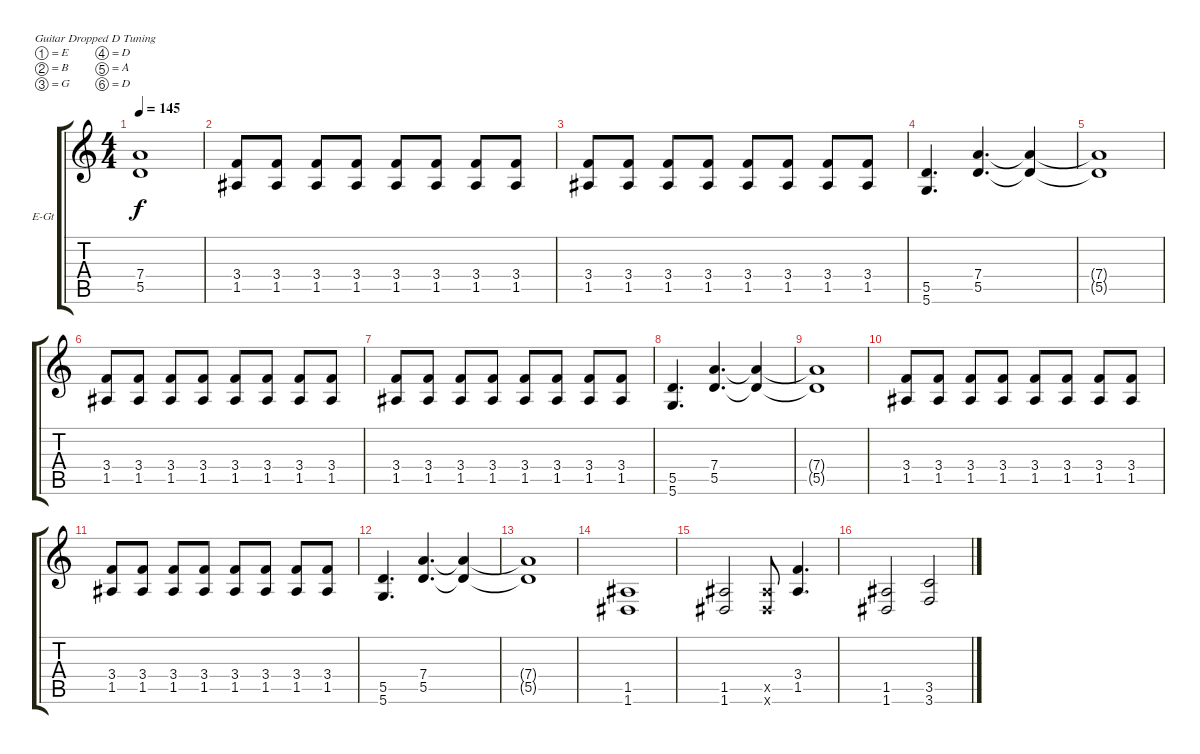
\defaultSystemsLayout 4
\bracketExtendMode groupsimilarinstruments
\firstSystemTrackNameOrientation horizontal
\otherSystemsTrackNameOrientation horizontal
\track ("Electric Guitar" "E-Gt") {instrument distortionguitar}
\staff {score tabs}
\tuning (E4 B3 G3 D3 A2 D2)
\ts (4 4)
\tempo 145
\clef g2
\ks c
(5.5{t} 7.4{t}).1{dy f} |
(1.5 3.4).8 (1.5 3.4).8 (1.5 3.4).8 (1.5 3.4).8 (1.5 3.4).8 (1.5 3.4).8 (1.5 3.4).8 (1.5 3.4).8 |
(1.5 3.4).8 (1.5 3.4).8 (1.5 3.4).8 (1.5 3.4).8 (1.5 3.4).8 (1.5 3.4).8 (1.5 3.4).8 (1.5 3.4).8 |
(5.6 5.5).4{d} (5.5 7.4).4{d} (5.5{t} 7.4{t}).4 |
(5.5{t} 7.4{t}).1 |
(1.5 3.4).8 (1.5 3.4).8 (1.5 3.4).8 (1.5 3.4).8 (1.5 3.4).8 (1.5 3.4).8 (1.5 3.4).8 (1.5 3.4).8 |
(1.5 3.4).8 (1.5 3.4).8 (1.5 3.4).8 (1.5 3.4).8 (1.5 3.4).8 (1.5 3.4).8 (1.5 3.4).8 (1.5 3.4).8 |
(5.6 5.5).4{d} (5.5 7.4).4{d} (5.5{t} 7.4{t}).4 |
(5.5{t} 7.4{t}).1 |
(1.5 3.4).8 (1.5 3.4).8 (1.5 3.4).8 (1.5 3.4).8 (1.5 3.4).8 (1.5 3.4).8 (1.5 3.4).8 (1.5 3.4).8 |
(1.5 3.4).8 (1.5 3.4).8 (1.5 3.4).8 (1.5 3.4).8 (1.5 3.4).8 (1.5 3.4).8 (1.5 3.4).8 (1.5 3.4).8 |
(5.6 5.5).4{d} (5.5 7.4).4{d} (5.5{t} 7.4{t}).4 |
(5.5{t} 7.4{t}).1 |
(1.6 1.5).1 |
(1.6 1.5).2 (1.6{x} 1.5{x}).8 (1.5 3.4).4{d} |
(1.6 1.5).2 (3.6 3.5).2
